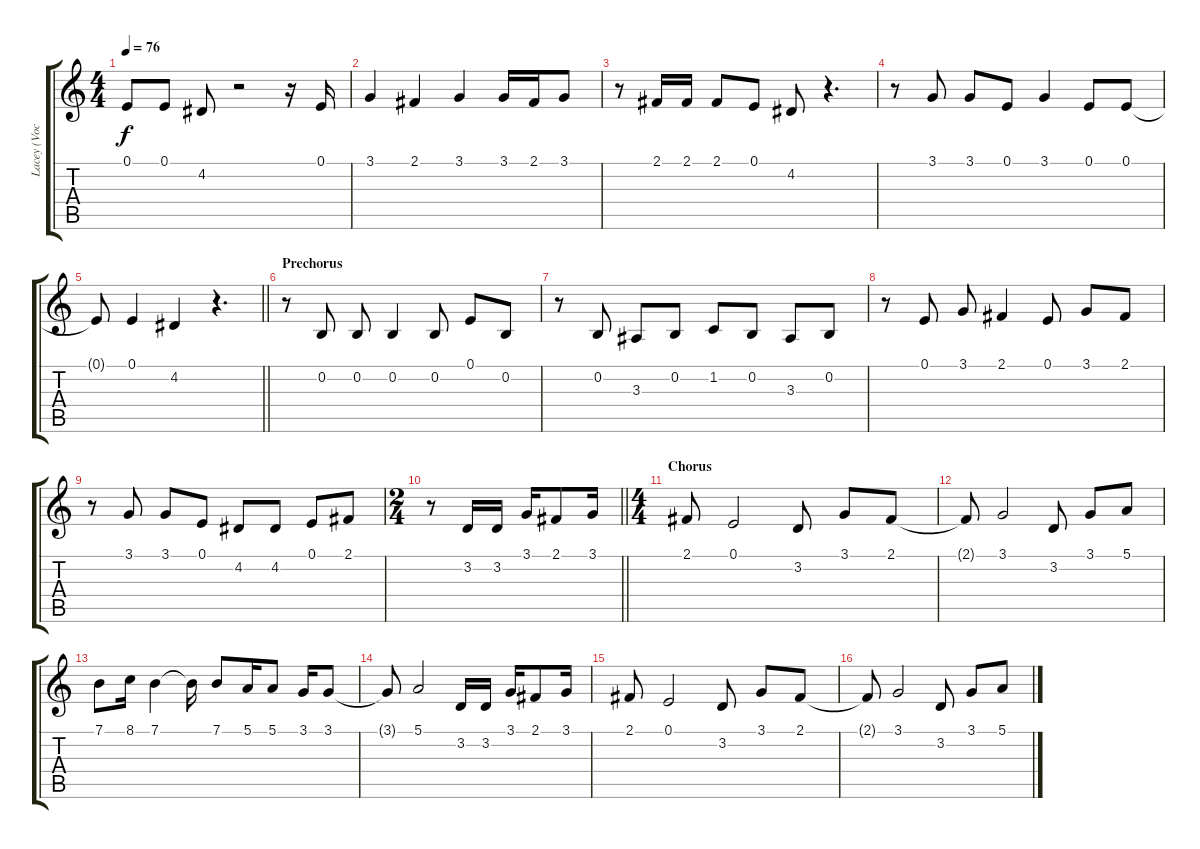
\track ("Lacey (Vocals)" "Lacey (Voc") {instrument clarinet}
\staff {score tabs}
\tuning (E4 B3 G3 D3 A2 E2) {hide}
\ts (4 4)
\tempo 76
\clef g2
\ks c
0.1{t}.8{dy f} 0.1.8 4.2.8 r.2 r.16 0.1.16 |
3.1.4 2.1.4 3.1.4 3.1.16 2.1.16 3.1.8 |
r.8 2.1.16 2.1.16 2.1.8 0.1.8 4.2.8 r.4{d} |
r.8 3.1.8 3.1.8 0.1.8 3.1.4 0.1.8 0.1.8 |
\barLineRight lightlight
0.1{t}.8 0.1.4 4.2.4 r.4{d} |
\section ("" "Prechorus")
r.8 0.2.8 0.2.8 0.2.4 0.2.8 0.1.8 0.2.8 |
r.8 0.2.8 3.3.8 0.2.8 1.2.8 0.2.8 3.3.8 0.2.8 |
r.8 0.1.8 3.1.8 2.1.4 0.1.8 3.1.8 2.1.8 |
r.8 3.1.8 3.1.8 0.1.8 4.2.8 4.2.8 0.1.8 2.1.8 |
\ts (2 4)
\barLineRight lightlight
r.8 3.2.16 3.2.16 3.1.16 2.1.8 3.1.16 |
\ts (4 4)
\section ("" "Chorus")
2.1.8 0.1.2 3.2.8 3.1.8 2.1.8 |
2.1{t}.8 3.1.2 3.2.8 3.1.8 5.1.8 |
7.1.8 8.1.16 7.1.4 7.1{t}.16 7.1.8 5.1.16 5.1.8 3.1.16 3.1.8 |
3.1{t}.8 5.1.2 3.2.16 3.2.16 3.1.16 2.1.8 3.1.16 |
2.1.8 0.1.2 3.2.8 3.1.8 2.1.8 |
2.1{t}.8 3.1.2 3.2.8 3.1.8 5.1.8
